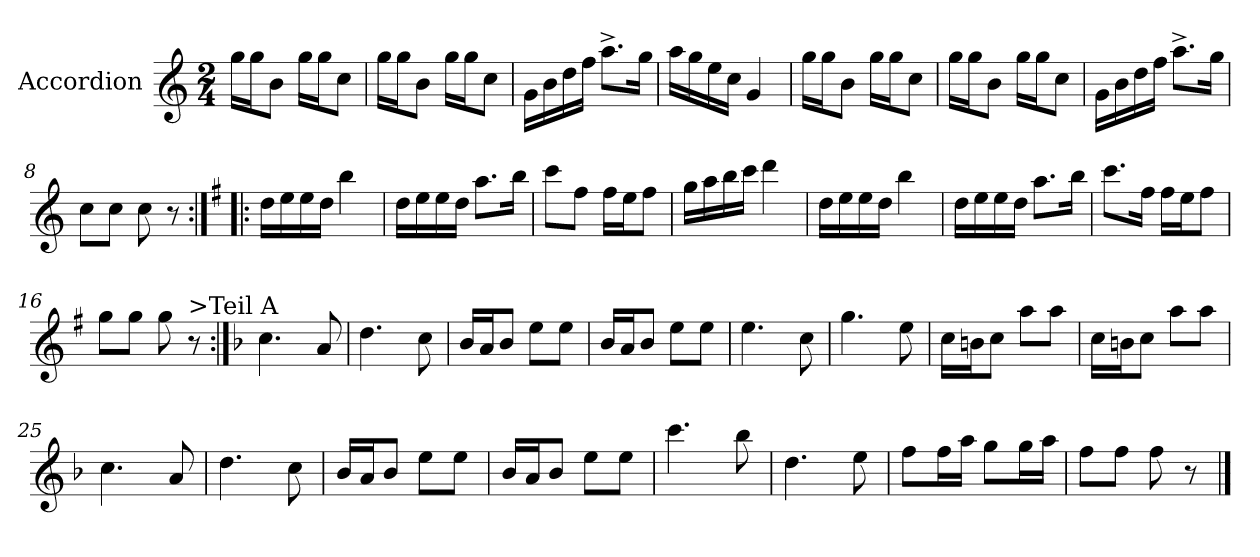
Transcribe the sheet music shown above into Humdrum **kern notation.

**kern
*part1
*staff1
*I"Accordion
*I'Acc
*clefG2
*ITrd-2c-3
*k[b-e-a-]
*M2/4
=1
16bb-\LL
16bb-\J
8dd\J
16bb-\LL
16bb-\J
8ee-\J
=2
16bb-\LL
16bb-\J
8dd\J
16bb-\LL
16bb-\J
8ee-\J
=3
16b-\LL
16dd\
16ff\
16aa-\JJ
8.ccc^\L
16bb-\Jk
=4
16ccc\LL
16bb-\
16gg\
16ee-\JJ
4b-/
=5
16bb-\LL
16bb-\J
8dd\J
16bb-\LL
16bb-\J
8ee-\J
=6
16bb-\LL
16bb-\J
8dd\J
16bb-\LL
16bb-\J
8ee-\J
=7
16b-\LL
16dd\
16ff\
16aa-\JJ
8.ccc^\L
16bb-\Jk
=8
8ee-\L
8ee-\J
8ee-\
8r
!!LO:LB:g=z
=9:|!|:
*k[b-e-]
*B-:
16ff\LL
16gg\
16gg\
16ff\JJ
4ddd\
=10
16ff\LL
16gg\
16gg\
16ff\JJ
8.ccc\L
16ddd\Jk
=11
8eee-\L
8aa\J
16aa\LL
16gg\J
8aa\J
=12
16bb-\LL
16ccc\
16ddd\
16eee-\JJ
4fff\
=13
16ff\LL
16gg\
16gg\
16ff\JJ
4ddd\
=14
16ff\LL
16gg\
16gg\
16ff\JJ
8.ccc\L
16ddd\Jk
=15
8.eee-\L
16aa\Jk
16aa\LL
16gg\J
8aa\J
=16
8bb-\L
8bb-\J
8bb-\
!LO:TX:a:t=>Teil A
8r
!!LO:LB:g=z
=17:|!
*k[b-e-a-d-]
*A-:
4.ee-\
8cc/
=18
4.ff\
8ee-\
=19
16dd-/LL
16cc/J
8dd-/J
8gg\L
8gg\J
=20
16dd-/LL
16cc/J
8dd-/J
8gg\L
8gg\J
=21
4.gg\
8ee-\
=22
4.bb-\
8gg\
=23
16ee-\LL
16ddn\J
8ee-\J
8ccc\L
8ccc\J
=24
16ee-\LL
16ddn\J
8ee-\J
8ccc\L
8ccc\J
=25
4.ee-\
8cc/
=26
4.ff\
8ee-\
=27
16dd-/LL
16cc/J
8dd-/J
8gg\L
8gg\J
!!LO:LB:g=z
=28
16dd-/LL
16cc/J
8dd-/J
8gg\L
8gg\J
=29
4.eee-\
8ddd-\
=30
4.ff\
8gg\
=31
8aa-\L
16aa-\L
16ccc\JJ
8bb-\L
16bb-\L
16ccc\JJ
=32
8aa-\L
8aa-\J
8aa-\
8r
==
*-
